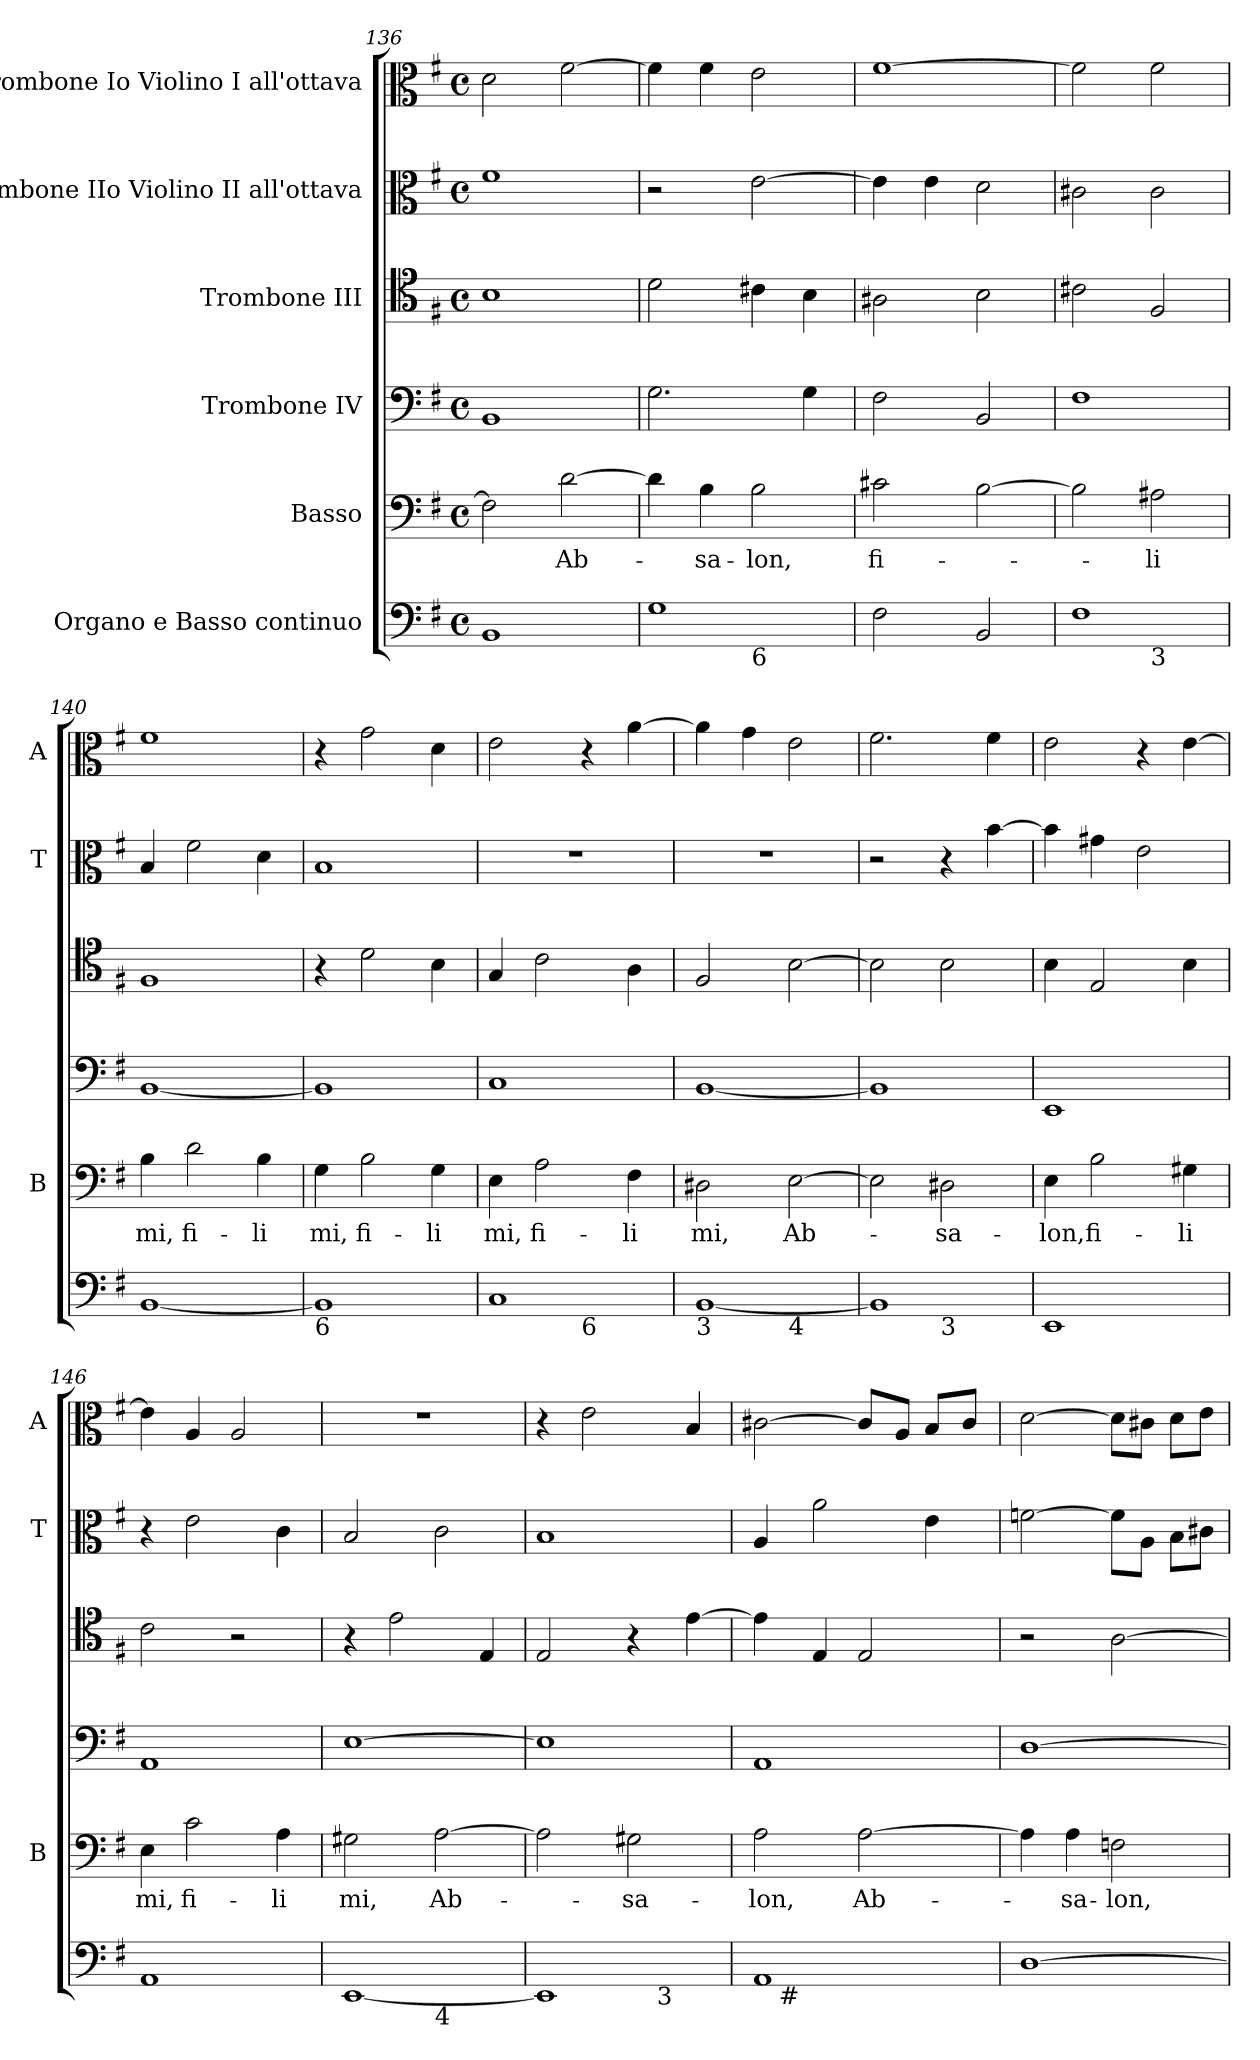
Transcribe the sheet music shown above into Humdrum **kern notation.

**kern	**kern	**text	**kern	**kern	**kern	**kern
*part6	*part5	*part5	*part4	*part3	*part2	*part1
*staff6	*staff5	*staff5	*staff4	*staff3	*staff2	*staff1
*I"Organo e Basso continuo	*I"Basso	*	*I"Trombone IV	*I"Trombone III	*I"Trombone IIo Violino II all'ottava	*I"Trombone Io Violino I all'ottava
*	*I'B	*	*	*	*I'T	*I'A
!!LO:PB:g=z
*clefF4	*clefF4	*	*clefF4	*clefC4	*clefC3	*clefC3
*k[f#]	*k[f#]	*	*k[f#]	*k[f#]	*k[f#]	*k[f#]
*G:	*G:	*	*G:	*G:	*G:	*G:
*M4/4	*M4/4	*	*M4/4	*M4/4	*M4/4	*M4/4
*met(c)	*met(c)	*	*met(c)	*met(c)	*met(c)	*met(c)
=136	=136	=136	=136	=136	=136	=136
1BB	2F#\]	.	1BB	1B	1f#	2d\
!	!	!LO:LY:b	!	!	!	!
.	[>2d\	Ab-	.	.	.	[>2f#\
=137	=137	=137	=137	=137	=137	=137
!LO:TX:b:t=7	!	!	!	!	!	!
*^	*	*	*	*	*	*
1G	2ryy	4d\]	.	2.G\	2d\	2r	4f#\]
!	!	!	!LO:LY:b	!	!	!	!
.	.	4B\	-sa-	.	.	.	4f#\
!	!LO:TX:b:t=6	!	!	!	!	!	!
!	!	!	!LO:LY:b	!	!	!	!
.	2ryy	2B\	-lon,	.	4c#X\	[>2e\	2e\
.	.	.	.	4G\	4B\	.	.
=138	=138	=138	=138	=138	=138	=138	=138
!LO:TX:b:t=#	!	!	!	!	!	!	!
!	!	!	!LO:LY:b	!	!	!	!
*v	*v	*	*	*	*	*	*
2F#\	2c#X\	fi-	2F#\	2A#X\	4e\]	[>1f#
.	.	.	.	.	4e\	.
2BB/	[>2B\	.	2BB/	2B\	2d\	.
=139	=139	=139	=139	=139	=139	=139
!LO:TX:b:t=4	!	!	!	!	!	!
*^	*	*	*	*	*	*
1F#	2ryy	2B\]	.	1F#	2c#X\	2c#X\	2f#\]
!	!LO:TX:b:t=3	!	!	!	!	!	!
!	!	!	!LO:LY:b	!	!	!	!
.	2ryy	2A#X\	-li	.	2F#/	2c#\	2f#\
=140	=140	=140	=140	=140	=140	=140	=140
!LO:TX:b:t=b	!	!	!	!	!	!	!
!	!	!	!LO:LY:b	!	!	!	!
*v	*v	*	*	*	*	*	*
[<1BB	4B\	mi,	[<1BB	1F#	4B/	1f#
!	!	!LO:LY:b	!	!	!	!
.	2d\	fi-	.	.	2f#\	.
!	!	!LO:LY:b	!	!	!	!
.	4B\	-li	.	.	4d\	.
=141	=141	=141	=141	=141	=141	=141
!LO:TX:b:t=6	!	!	!	!	!	!
!	!	!LO:LY:b	!	!	!	!
1BB]	4G\	mi,	1BB]	4r	1B	4r
!	!	!LO:LY:b	!	!	!	!
.	2B\	fi-	.	2d\	.	2g\
!	!	!LO:LY:b	!	!	!	!
.	4G\	-li	.	4B\	.	4d\
=142	=142	=142	=142	=142	=142	=142
!LO:TX:b:t=5	!	!	!	!	!	!
!	!	!LO:LY:b	!	!	!	!
*^	*	*	*	*	*	*
1C	2ryy	4E\	mi,	1C	4G/	1r	2e\
!	!	!	!LO:LY:b	!	!	!	!
.	.	2A\	fi-	.	2c\	.	.
!	!LO:TX:b:t=6	!	!	!	!	!	!
.	2ryy	.	.	.	.	.	4r
!	!	!	!LO:LY:b	!	!	!	!
.	.	4F#\	-li	.	4A\	.	[>4a\
=143	=143	=143	=143	=143	=143	=143	=143
!LO:TX:b:t=3	!	!	!	!	!	!	!
!	!	!	!LO:LY:b	!	!	!	!
[<1BB	2ryy	2D#X\	mi,	[<1BB	2F#/	1r	4a\]
.	.	.	.	.	.	.	4g\
!	!LO:TX:b:t=4	!	!	!	!	!	!
!	!	!	!LO:LY:b	!	!	!	!
.	2ryy	[>2E\	Ab-	.	[>2B\	.	2e\
!!LO:LB:g=z
=144	=144	=144	=144	=144	=144	=144	=144
1BB]	2ryy	2E\]	.	1BB]	2B\]	2r	2.f#\
!	!LO:TX:b:t=3	!	!	!	!	!	!
!	!	!	!LO:LY:b	!	!	!	!
.	2ryy	2D#X\	-sa-	.	2B\	4r	.
.	.	.	.	.	.	[>4b\	4f#\
=145	=145	=145	=145	=145	=145	=145	=145
!LO:TX:b:t=#	!	!	!	!	!	!	!
!	!	!	!LO:LY:b	!	!	!	!
*v	*v	*	*	*	*	*	*
1EE	4E\	-lon,	1EE	4B\	4b\]	2e\
!	!	!LO:LY:b	!	!	!	!
.	2B\	fi-	.	2E/	4g#X\	.
.	.	.	.	.	2e\	4r
!	!	!LO:LY:b	!	!	!	!
.	4G#X\	-li	.	4B\	.	[>4e\
=146	=146	=146	=146	=146	=146	=146
!	!	!LO:LY:b	!	!	!	!
1AA	4E\	mi,	1AA	2c\	4r	4e\]
!	!	!LO:LY:b	!	!	!	!
.	2c\	fi-	.	.	2e\	4A/
.	.	.	.	2r	.	2A/
!	!	!LO:LY:b	!	!	!	!
.	4A\	-li	.	.	4c\	.
=147	=147	=147	=147	=147	=147	=147
!LO:TX:b:t=3	!	!	!	!	!	!
!	!	!LO:LY:b	!	!	!	!
*^	*	*	*	*	*	*
[<1EE	2ryy	2G#X\	mi,	[>1E	4r	2B/	1r
.	.	.	.	.	2e\	.	.
!	!LO:TX:b:t=4	!	!	!	!	!	!
!	!	!	!LO:LY:b	!	!	!	!
.	2ryy	[>2A\	Ab-	.	.	2c\	.
.	.	.	.	.	4E/	.	.
=148	=148	=148	=148	=148	=148	=148	=148
1EE]	2ryy	2A\]	.	1E]	2E/	1B	4r
.	.	.	.	.	.	.	2e\
!	!	!	!LO:LY:b	!	!	!	!
.	8ryy	2G#X\	-sa-	.	4r	.	.
!	!LO:TX:b:t=3	!	!	!	!	!	!
.	4.ryy	.	.	.	.	.	.
.	.	.	.	.	[>4e\	.	4B/
=149	=149	=149	=149	=149	=149	=149	=149
!	!	!	!LO:LY:b	!	!	!	!
1AA	16.ryy	2A\	-lon,	1AA	4e\]	4A/	[>2c#X\
!	!LO:TX:b:t=#	!	!	!	!	!	!
.	2ryy	.	.	.	.	.	.
.	.	.	.	.	4E/	2a\	.
!	!	!	!LO:LY:b	!	!	!	!
.	.	[>2A\	Ab-	.	2E/	.	8c#/L]
.	4ryy	.	.	.	.	.	.
.	.	.	.	.	.	.	8A/J
.	.	.	.	.	.	4e\	8B/L
.	8ryy	.	.	.	.	.	.
.	.	.	.	.	.	.	8c#/J
.	32ryy	.	.	.	.	.	.
!!LO:LB:g=z
=150	=150	=150	=150	=150	=150	=150	=150
!LO:TX:b:t=b	!	!	!	!	!	!	!
*v	*v	*	*	*	*	*	*
[>1D	4A\]	.	[>1D	2r	[>2fn\	[>2d\
!	!	!LO:LY:b	!	!	!	!
.	4A\	-sa-	.	.	.	.
!	!	!LO:LY:b	!	!	!	!
.	2Fn\	-lon,	.	[>2A\	8f\L]	8d\L]
.	.	.	.	.	8A\J	8c#X\J
.	.	.	.	.	8B\L	8d\L
.	.	.	.	.	8c#X\J	8e\J
=	=	=	=	=	=	=
*-	*-	*-	*-	*-	*-	*-
